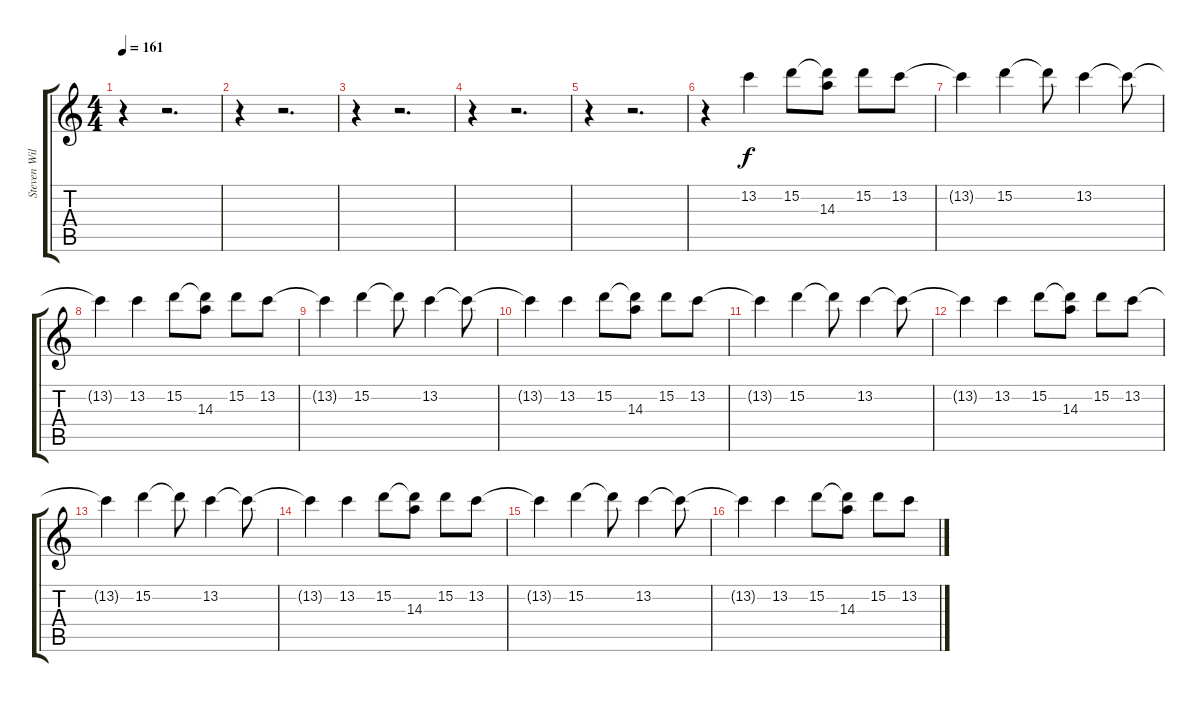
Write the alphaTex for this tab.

\track ("Steven Wilson (Guitar 2)" "Steven Wil") {instrument electricguitarclean}
\staff {score tabs}
\tuning (E4 B3 G3 D3 A2 D2) {hide}
\ts (4 4)
\tempo 161
\clef g2
\ks c
r.4{dy f} r.2{d} |
r.4 r.2{d} |
r.4 r.2{d} |
r.4 r.2{d} |
r.4 r.2{d} |
r.4 13.2.4 15.2.8 (15.2{t} 14.3).8 15.2.8 13.2.8 |
13.2{t}.4 15.2.4 15.2{t}.8 13.2.4 13.2{t}.8 |
13.2{t}.4 13.2.4 15.2.8 (15.2{t} 14.3).8 15.2.8 13.2.8 |
13.2{t}.4 15.2.4 15.2{t}.8 13.2.4 13.2{t}.8 |
13.2{t}.4 13.2.4 15.2.8 (15.2{t} 14.3).8 15.2.8 13.2.8 |
13.2{t}.4 15.2.4 15.2{t}.8 13.2.4 13.2{t}.8 |
13.2{t}.4 13.2.4 15.2.8 (15.2{t} 14.3).8 15.2.8 13.2.8 |
13.2{t}.4 15.2.4 15.2{t}.8 13.2.4 13.2{t}.8 |
13.2{t}.4 13.2.4 15.2.8 (15.2{t} 14.3).8 15.2.8 13.2.8 |
13.2{t}.4 15.2.4 15.2{t}.8 13.2.4 13.2{t}.8 |
13.2{t}.4 13.2.4 15.2.8 (15.2{t} 14.3).8 15.2.8 13.2.8
